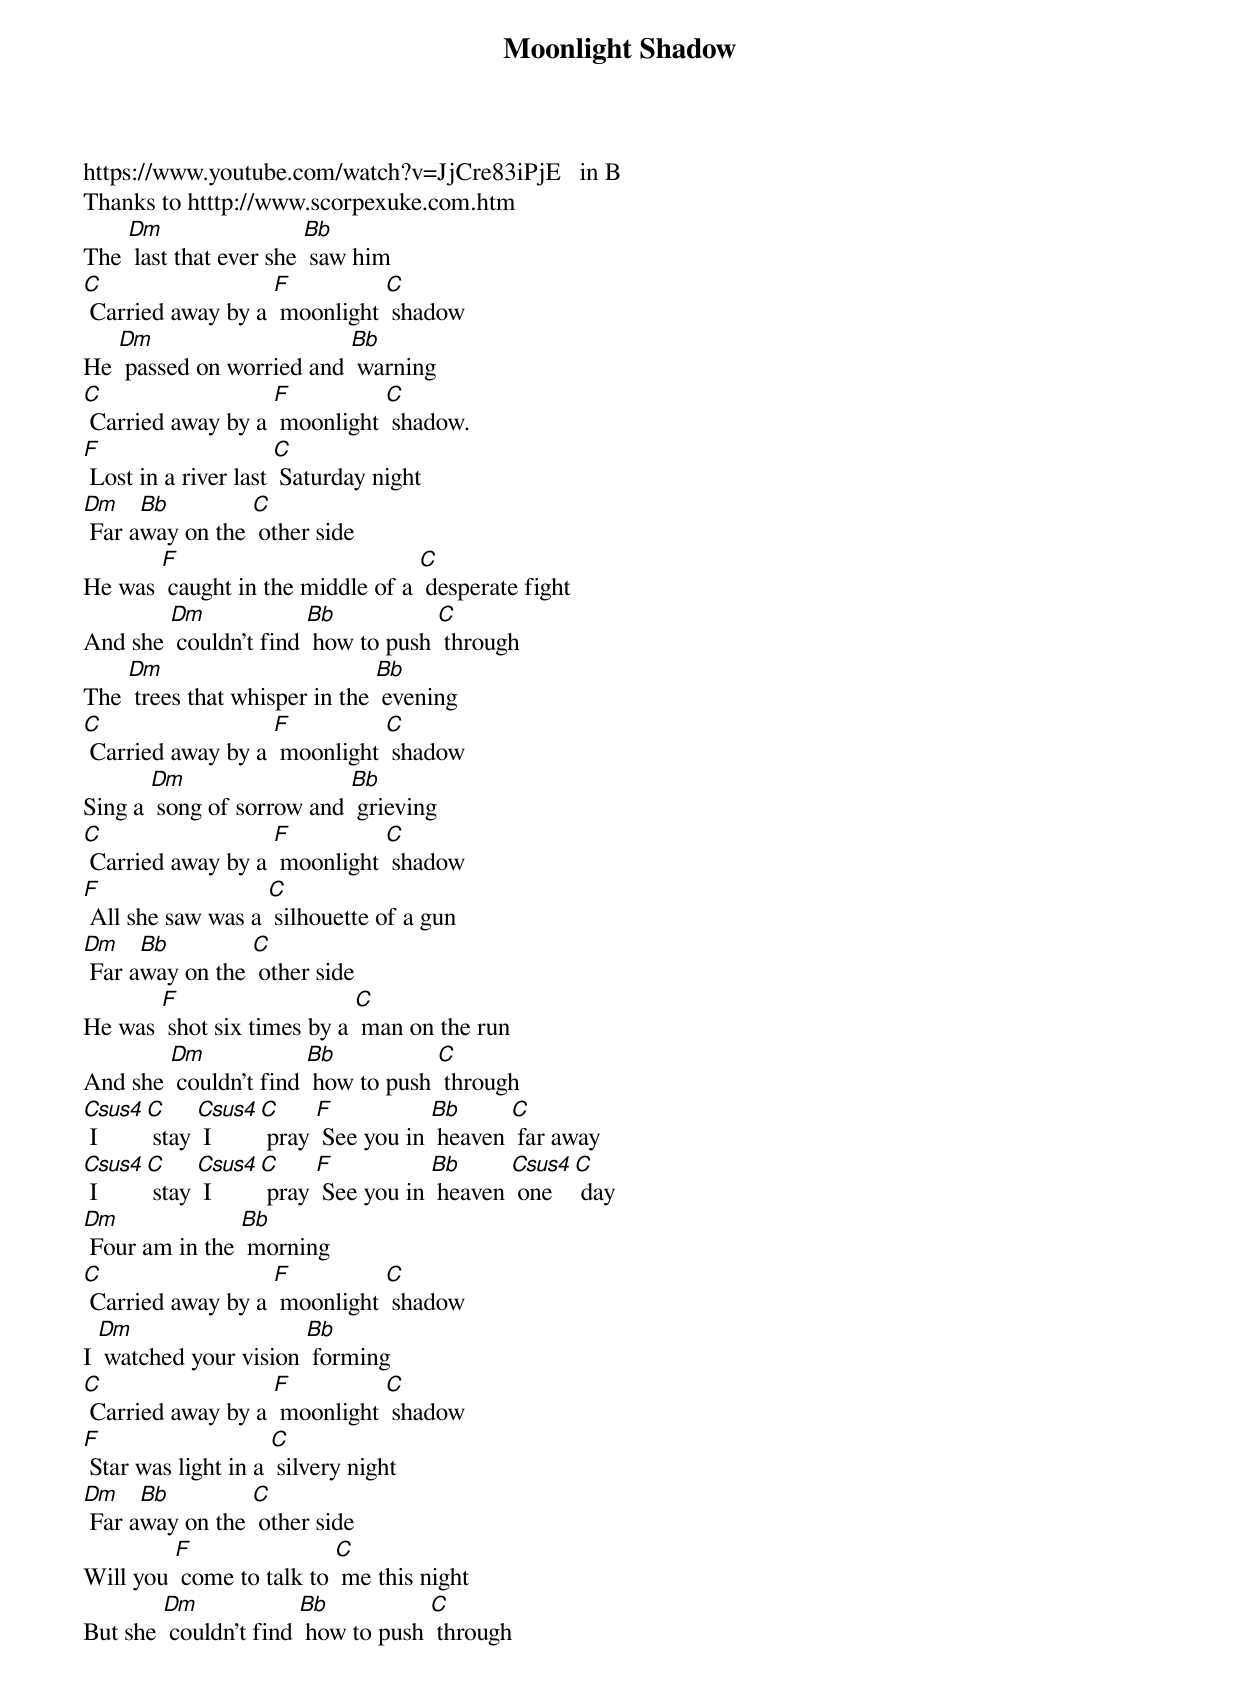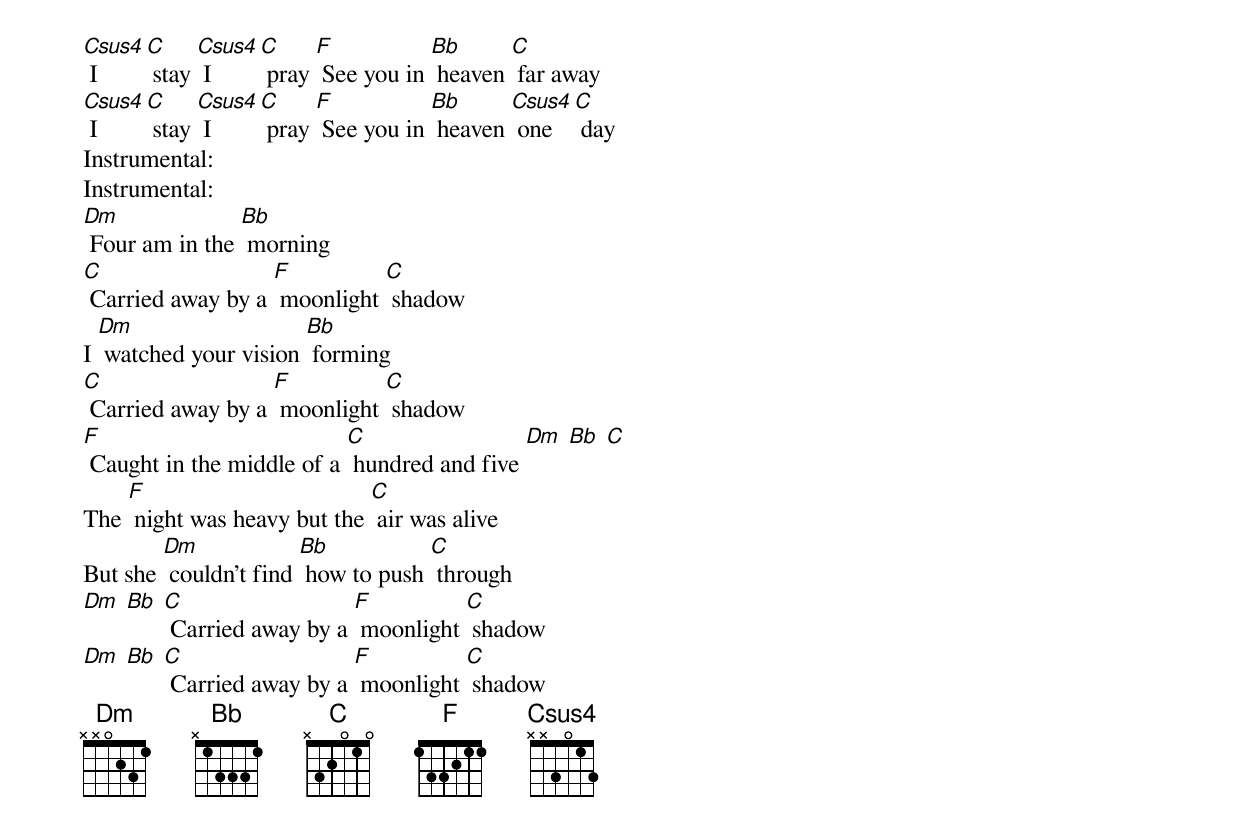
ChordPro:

{t: Moonlight Shadow }
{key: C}
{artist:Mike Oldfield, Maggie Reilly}
https://www.youtube.com/watch?v=JjCre83iPjE   in B
Thanks to htttp://www.scorpexuke.com.htm
{c: }
The [Dm] last that ever she [Bb] saw him
[C] Carried away by a [F] moonlight [C] shadow
He [Dm] passed on worried and [Bb] warning
[C] Carried away by a [F] moonlight [C] shadow.
[F] Lost in a river last [C] Saturday night
[Dm] Far a[Bb]way on the [C] other side
He was [F] caught in the middle of a [C] desperate fight
And she [Dm] couldn't find [Bb] how to push [C] through
{c: }
The [Dm] trees that whisper in the [Bb] evening
[C] Carried away by a [F] moonlight [C] shadow
Sing a [Dm] song of sorrow and [Bb] grieving
[C] Carried away by a [F] moonlight [C] shadow
[F] All she saw was a [C] silhouette of a gun
[Dm] Far a[Bb]way on the [C] other side
He was [F] shot six times by a [C] man on the run
And she [Dm] couldn't find [Bb] how to push [C] through
{c: }
[Csus4] I [C] stay [Csus4] I [C] pray [F] See you in [Bb] heaven [C] far away
[Csus4] I [C] stay [Csus4] I [C] pray [F] See you in [Bb] heaven [Csus4] one [C] day
{c: }
[Dm] Four am in the [Bb] morning
[C] Carried away by a [F] moonlight [C] shadow
I [Dm] watched your vision [Bb] forming
[C] Carried away by a [F] moonlight [C] shadow
[F] Star was light in a [C] silvery night
[Dm] Far a[Bb]way on the [C] other side
Will you [F] come to talk to [C] me this night
But she [Dm] couldn't find [Bb] how to push [C] through
{c: }
[Csus4] I [C] stay [Csus4] I [C] pray [F] See you in [Bb] heaven [C] far away
[Csus4] I [C] stay [Csus4] I [C] pray [F] See you in [Bb] heaven [Csus4] one [C] day
{c: }
Instrumental:
Instrumental:
[Dm] Four am in the [Bb] morning
[C] Carried away by a [F] moonlight [C] shadow
I [Dm] watched your vision [Bb] forming
[C] Carried away by a [F] moonlight [C] shadow
{c: }
[F] Caught in the middle of a [C] hundred and five [Dm] [Bb] [C]
The [F] night was heavy but the [C] air was alive
But she [Dm] couldn't find [Bb] how to push [C] through
[Dm] [Bb] [C] Carried away by a [F] moonlight [C] shadow
[Dm] [Bb] [C] Carried away by a [F] moonlight [C] shadow
